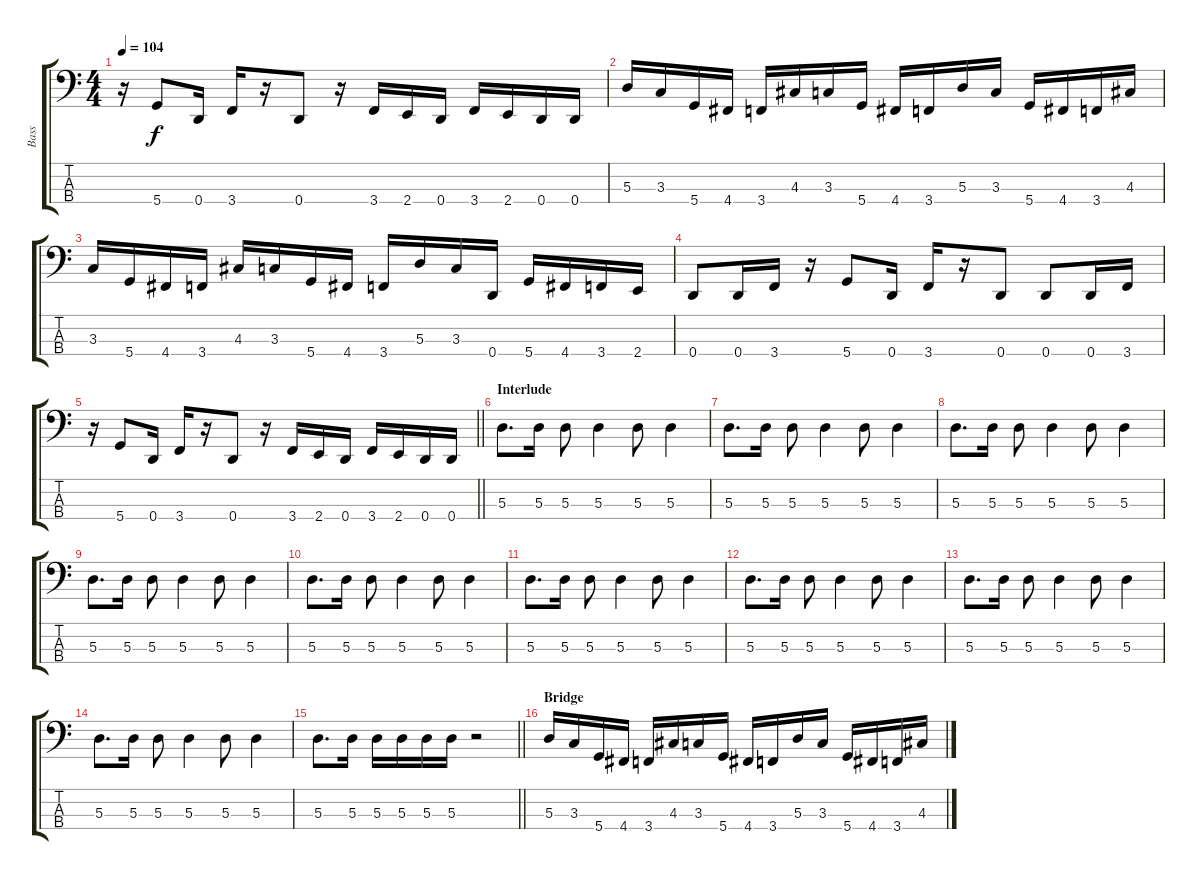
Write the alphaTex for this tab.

\track ("Bass" "Bass") {instrument electricbasspick}
\staff {score tabs}
\tuning (G2 D2 A1 D1) {hide}
\ts (4 4)
\tempo 104
\clef f4
\ks c
r.16{dy f} 5.4.8 0.4.16 3.4.16 r.16 0.4.8 r.16 3.4.16 2.4.16 0.4.16 3.4.16 2.4.16 0.4.16 0.4.16 |
5.3.16 3.3.16 5.4.16 4.4.16 3.4.16 4.3.16 3.3.16 5.4.16 4.4.16 3.4.16 5.3.16 3.3.16 5.4.16 4.4.16 3.4.16 4.3.16 |
3.3.16 5.4.16 4.4.16 3.4.16 4.3.16 3.3.16 5.4.16 4.4.16 3.4.16 5.3.16 3.3.16 0.4.16 5.4.16 4.4.16 3.4.16 2.4.16 |
0.4.8 0.4.16 3.4.16 r.16 5.4.8 0.4.16 3.4.16 r.16 0.4.8 0.4.8 0.4.16 3.4.16 |
\barLineRight lightlight
r.16 5.4.8 0.4.16 3.4.16 r.16 0.4.8 r.16 3.4.16 2.4.16 0.4.16 3.4.16 2.4.16 0.4.16 0.4.16 |
\section ("" "Interlude")
5.3.8{d} 5.3.16 5.3.8 5.3.4 5.3.8 5.3.4 |
5.3.8{d} 5.3.16 5.3.8 5.3.4 5.3.8 5.3.4 |
5.3.8{d} 5.3.16 5.3.8 5.3.4 5.3.8 5.3.4 |
5.3.8{d} 5.3.16 5.3.8 5.3.4 5.3.8 5.3.4 |
5.3.8{d} 5.3.16 5.3.8 5.3.4 5.3.8 5.3.4 |
5.3.8{d} 5.3.16 5.3.8 5.3.4 5.3.8 5.3.4 |
5.3.8{d} 5.3.16 5.3.8 5.3.4 5.3.8 5.3.4 |
5.3.8{d} 5.3.16 5.3.8 5.3.4 5.3.8 5.3.4 |
5.3.8{d} 5.3.16 5.3.8 5.3.4 5.3.8 5.3.4 |
\barLineRight lightlight
5.3.8{d} 5.3.16 5.3.16 5.3.16 5.3.16 5.3.16 r.2 |
\section ("" "Bridge")
5.3.16 3.3.16 5.4.16 4.4.16 3.4.16 4.3.16 3.3.16 5.4.16 4.4.16 3.4.16 5.3.16 3.3.16 5.4.16 4.4.16 3.4.16 4.3.16
